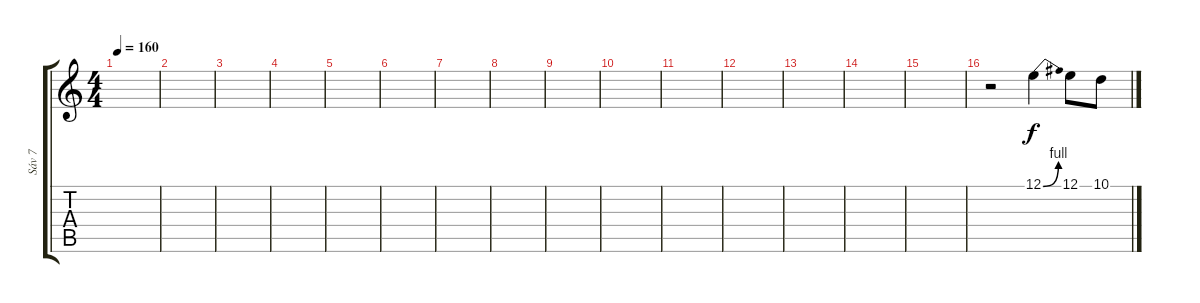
\track ("Sáv 7" "Sáv 7") {instrument recorder}
\staff {score tabs}
\tuning (E4 B3 G3 D3 A2 E2) {hide}
\ts (4 4)
\tempo 160
\clef g2
\ks c
|
|
|
|
|
|
|
|
|
|
|
|
|
|
|
r.2 12.1{be (bend 0 0 60 4)}.4 12.1.8 10.1.8
